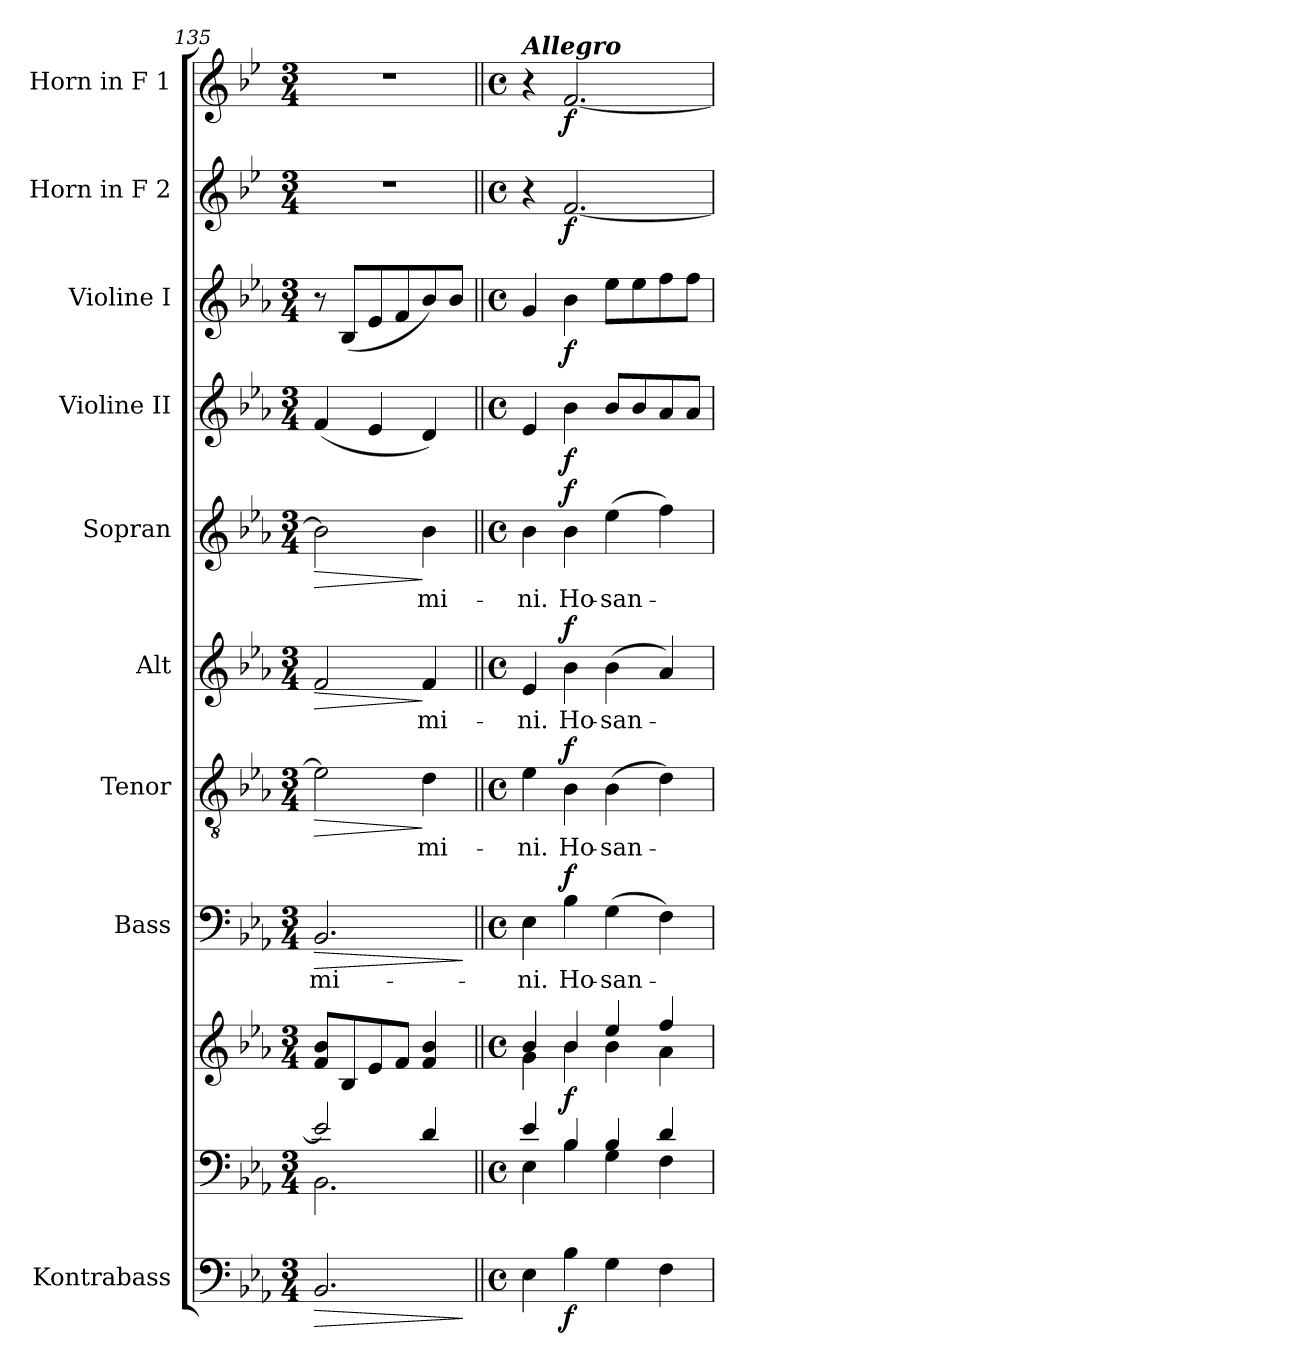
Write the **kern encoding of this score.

**kern	**dynam	**kern	**kern	**dynam	**kern	**text	**dynam	**kern	**text	**dynam	**kern	**text	**dynam	**kern	**text	**dynam	**kern	**dynam	**kern	**dynam	**kern	**dynam	**kern	**dynam
*part10	*part10	*part9	*part9	*part9	*part8	*part8	*part8	*part7	*part7	*part7	*part6	*part6	*part6	*part5	*part5	*part5	*part4	*part4	*part3	*part3	*part2	*part2	*part1	*part1
*staff11	*staff11	*staff10	*staff9	*staff9/10	*staff8	*staff8	*staff8	*staff7	*staff7	*staff7	*staff6	*staff6	*staff6	*staff5	*staff5	*staff5	*staff4	*staff4	*staff3	*staff3	*staff2	*staff2	*staff1	*staff1
*I"Kontrabass	*	*	*	*	*I"Bass	*	*	*I"Tenor	*	*	*I"Alt	*	*	*I"Sopran	*	*	*I"Violine II	*	*I"Violine I	*	*I"Horn in F 2	*	*I"Horn in F 1	*
*I'Kb.	*	*	*	*	*I'B.	*	*	*I'T.	*	*	*I'A.	*	*	*I'S.	*	*	*I'Vl. II	*	*I'Vl. I	*	*	*	*	*
*clefF4	*	*clefF4	*clefG2	*	*clefF4	*	*	*clefGv2	*	*	*clefG2	*	*	*clefG2	*	*	*clefG2	*	*clefG2	*	*clefG2	*	*clefG2	*
*ITrd7c12	*	*	*	*	*	*	*	*	*	*	*	*	*	*	*	*	*	*	*	*	*ITrd4c7	*	*ITrd4c7	*
*k[b-e-a-]	*	*k[b-e-a-]	*k[b-e-a-]	*	*k[b-e-a-]	*	*	*k[b-e-a-]	*	*	*k[b-e-a-]	*	*	*k[b-e-a-]	*	*	*k[b-e-a-]	*	*k[b-e-a-]	*	*k[b-e-a-]	*	*k[b-e-a-]	*
*E-:	*	*E-:	*E-:	*	*E-:	*	*	*E-:	*	*	*E-:	*	*	*E-:	*	*	*E-:	*	*E-:	*	*E-:	*	*E-:	*
*M3/4	*	*M3/4	*M3/4	*	*M3/4	*	*	*M3/4	*	*	*M3/4	*	*	*M3/4	*	*	*M3/4	*	*M3/4	*	*M3/4	*	*M3/4	*
=135	=135	=135	=135	=135	=135	=135	=135	=135	=135	=135	=135	=135	=135	=135	=135	=135	=135	=135	=135	=135	=135	=135	=135	=135
!	!LO:HP:b	!	!	!	!	!LO:LY:b	!LO:HP:b	!	!	!LO:HP:b	!	!	!LO:HP:b	!	!	!LO:HP:b	!	!	!	!	!	!	!	!
*	*	*^	*	*	*	*	*	*	*	*	*	*	*	*	*	*	*	*	*	*	*	*	*	*
2.BBB-/	>	2e-/]	2.BB-\	8f/ 8b-/L	.	2.BB-/	-mi-	>	2e-\]	.	>	2f/	.	>	2b-\]	.	>	(<4f/	.	8r	.	2.r	.	2.r	.
.	.	.	.	8B-/	.	.	.	.	.	.	.	.	.	.	.	.	.	.	.	(<8B-/L	.	.	.	.	.
.	.	.	.	8e-/	.	.	.	.	.	.	.	.	.	.	.	.	.	4e-/	.	8e-/	.	.	.	.	.
.	.	.	.	8f/J	.	.	.	.	.	.	.	.	.	.	.	.	.	.	.	8f/	.	.	.	.	.
!	!	!	!	!	!	!	!	!	!	!LO:LY:b	!	!	!LO:LY:b	!	!	!LO:LY:b	!	!	!	!	!	!	!	!	!
.	.	4d/	.	4f/ 4b-/	.	.	.	.	4d\	-mi-	]	4f/	-mi-	]	4b-\	-mi-	]	4d/)	.	8b-/)	.	.	.	.	.
.	.	.	.	.	.	.	.	.	.	.	.	.	.	.	.	.	.	.	.	8b-/J	.	.	.	.	.
*	*	*v	*v	*	*	*	*	*	*	*	*	*	*	*	*	*	*	*	*	*	*	*	*	*	*
.	]	.	.	.	.	.	]	.	.	.	.	.	.	.	.	.	.	.	.	.	.	.	.	.
!!LO:PB:g=z
=136||	=136||	=136||	=136||	=136||	=136||	=136||	=136||	=136||	=136||	=136||	=136||	=136||	=136||	=136||	=136||	=136||	=136||	=136||	=136||	=136||	=136||	=136||	=136||	=136||
*M4/4	*	*M4/4	*M4/4	*	*M4/4	*	*	*M4/4	*	*	*M4/4	*	*	*M4/4	*	*	*M4/4	*	*M4/4	*	*M4/4	*	*M4/4	*
*met(c)	*	*met(c)	*met(c)	*	*met(c)	*	*	*met(c)	*	*	*met(c)	*	*	*met(c)	*	*	*met(c)	*	*met(c)	*	*met(c)	*	*met(c)	*
*	*	*^	*^	*	*	*	*	*	*	*	*	*	*	*	*	*	*	*	*	*	*	*	*	*
!	!	!	!	!	!	!	!	!	!	!	!	!	!	!	!	!	!	!	!	!	!	!	!	!	!LO:TX:a:Bi:t=Allegro	!
!	!	!	!	!	!	!	!	!LO:LY:b	!	!	!LO:LY:b	!	!	!LO:LY:b	!	!	!LO:LY:b	!	!	!	!	!	!	!	!	!
4EE-\	.	4e-/	4E-\	4b-/	4g\	.	4E-\	-ni.	.	4e-\	-ni.	.	4e-/	-ni.	.	4b-\	-ni.	.	4e-/	.	4g/	.	4r	.	4r	.
!	!LO:DY:b	!	!	!	!	!LO:DY:b	!	!LO:LY:b	!LO:DY:a	!	!LO:LY:b	!LO:DY:a	!	!LO:LY:b	!LO:DY:a	!	!LO:LY:b	!LO:DY:a	!	!LO:DY:b	!	!LO:DY:b	!	!LO:DY:b	!	!LO:DY:b
4BB-\	f	4B-/	4B-\	4b-/	4b-\	f	4B-\	Ho-	f	4B-\	Ho-	f	4b-\	Ho-	f	4b-\	Ho-	f	4b-\	f	4b-\	f	[2.B-/	f	[2.B-/	f
!	!	!	!	!	!	!	!	!LO:LY:b	!	!	!LO:LY:b	!	!	!LO:LY:b	!	!	!LO:LY:b	!	!	!	!	!	!	!	!	!
4GG\	.	4B-/	4G\	4ee-/	4b-\	.	(>4G\	-san-	.	(>4B-\	-san-	.	(>4b-\	-san-	.	(>4ee-\	-san-	.	8b-/L	.	8ee-\L	.	.	.	.	.
.	.	.	.	.	.	.	.	.	.	.	.	.	.	.	.	.	.	.	8b-/	.	8ee-\	.	.	.	.	.
4FF\	.	4d/	4F\	4ff/	4a-\	.	4F\)	.	.	4d\)	.	.	4a-/)	.	.	4ff\)	.	.	8a-/	.	8ff\	.	.	.	.	.
.	.	.	.	.	.	.	.	.	.	.	.	.	.	.	.	.	.	.	8a-/J	.	8ff\J	.	.	.	.	.
*	*	*v	*v	*	*	*	*	*	*	*	*	*	*	*	*	*	*	*	*	*	*	*	*	*	*	*
*	*	*	*v	*v	*	*	*	*	*	*	*	*	*	*	*	*	*	*	*	*	*	*	*	*	*
=	=	=	=	=	=	=	=	=	=	=	=	=	=	=	=	=	=	=	=	=	=	=	=	=
*-	*-	*-	*-	*-	*-	*-	*-	*-	*-	*-	*-	*-	*-	*-	*-	*-	*-	*-	*-	*-	*-	*-	*-	*-
